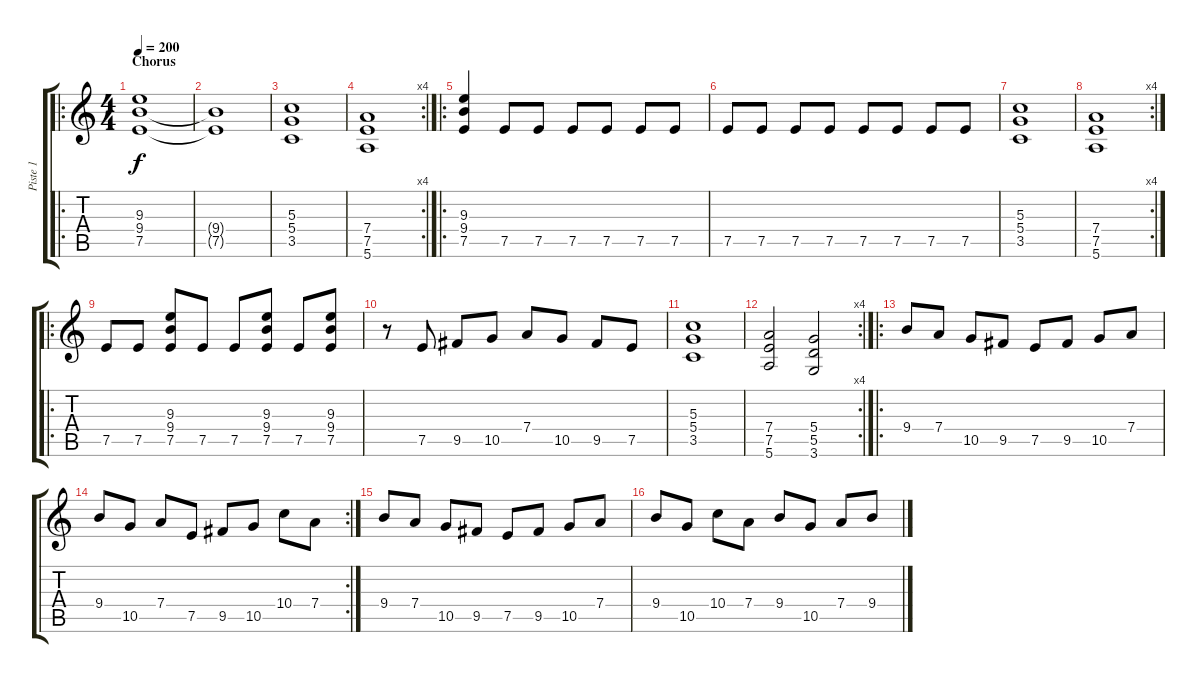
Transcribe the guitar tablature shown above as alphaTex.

\track ("Piste 1" "Piste 1") {instrument distortionguitar}
\staff {score tabs}
\tuning (E4 B3 G3 D3 A2 E2) {hide}
\ro
\ts (4 4)
\section ("" "Chorus")
\tempo 200
\clef g2
\ks c
(9.3 9.4 7.5).1{dy f} |
(9.4{t} 7.5{t}).1 |
(5.3 5.4 3.5).1 |
\rc 4
(7.4 7.5 5.6).1 |
\ro
(9.3 9.4 7.5).4 7.5.8 7.5.8 7.5.8 7.5.8 7.5.8 7.5.8 |
7.5.8 7.5.8 7.5.8 7.5.8 7.5.8 7.5.8 7.5.8 7.5.8 |
(5.3 5.4 3.5).1 |
\rc 4
(7.4 7.5 5.6).1 |
\ro
7.5.8 7.5.8 (9.3 9.4 7.5).8 7.5.8 7.5.8 (9.3 9.4 7.5).8 7.5.8 (9.3 9.4 7.5).8 |
r.8 7.5.8 9.5.8 10.5.8 7.4.8 10.5.8 9.5.8 7.5.8 |
(5.3 5.4 3.5).1 |
\rc 4
(7.4 7.5 5.6).2 (5.4 5.5 3.6).2 |
\ro
9.4.8 7.4.8 10.5.8 9.5.8 7.5.8 9.5.8 10.5.8 7.4.8 |
\rc 2
9.4.8 10.5.8 7.4.8 7.5.8 9.5.8 10.5.8 10.4.8 7.4.8 |
9.4.8 7.4.8 10.5.8 9.5.8 7.5.8 9.5.8 10.5.8 7.4.8 |
9.4.8 10.5.8 10.4.8 7.4.8 9.4.8 10.5.8 7.4.8 9.4.8
